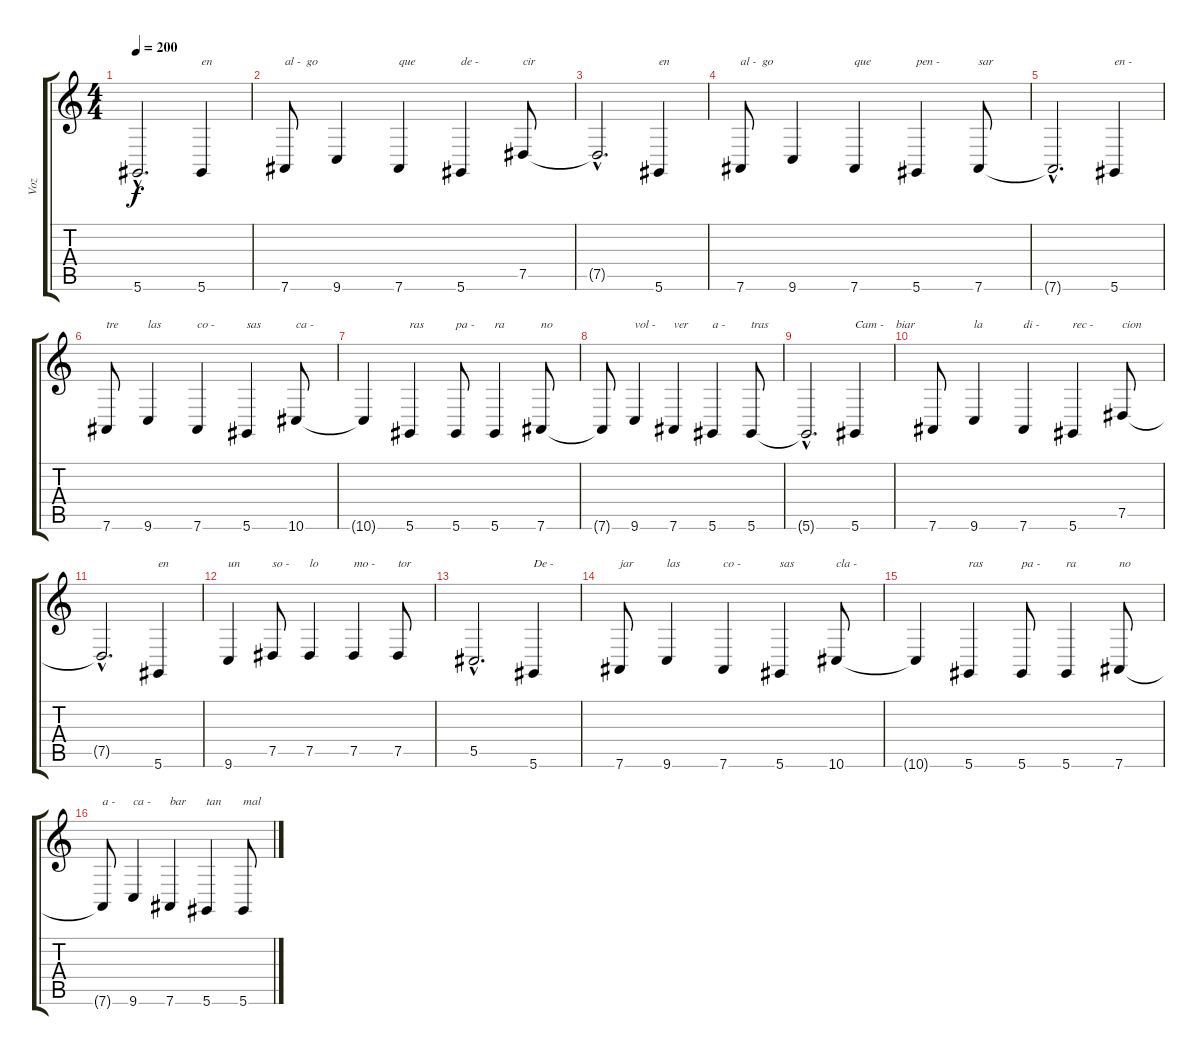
\track ("Voz" "Voz") {instrument oboe}
\staff {score tabs}
\tuning (Eb4 Bb3 Gb3 Db3 Ab2 Eb2) {hide}
\ts (4 4)
\tempo 200
\clef g2
\ks c
5.6{hac t}.2{d dy f} 5.6.4{txt "en"} |
7.6.8{txt "al -  go"} 9.6.4 7.6.4{txt "que"} 5.6.4{txt "de -"} 7.5.8{txt "cir"} |
7.5{hac t}.2{d} 5.6.4{txt "en"} |
7.6.8{txt "al -  go"} 9.6.4 7.6.4{txt "que"} 5.6.4{txt "pen -"} 7.6.8{txt "sar"} |
7.6{hac t}.2{d} 5.6.4{txt "en -"} |
7.6.8{txt "tre"} 9.6.4{txt "las"} 7.6.4{txt "co -"} 5.6.4{txt "sas"} 10.6.8{txt "ca -"} |
10.6{t}.4 5.6.4{txt "ras"} 5.6.8{txt "pa -"} 5.6.4{txt "ra"} 7.6.8{txt "no"} |
7.6{t}.8 9.6.4{txt "vol -"} 7.6.4{txt "ver"} 5.6.4{txt "a -"} 5.6.8{txt "tras"} |
5.6{hac t}.2{d} 5.6.4{txt "Cam -    biar"} |
7.6.8 9.6.4{txt "la"} 7.6.4{txt "di -"} 5.6.4{txt "rec -"} 7.5.8{txt "cion"} |
7.5{hac t}.2{d} 5.6.4{txt "en"} |
9.6.4{txt "un"} 7.5.8{txt "so -"} 7.5.4{txt "lo"} 7.5.4{txt "mo -"} 7.5.8{txt "tor"} |
5.5{hac}.2{d} 5.6.4{txt "De -"} |
7.6.8{txt "jar"} 9.6.4{txt "las"} 7.6.4{txt "co -"} 5.6.4{txt "sas"} 10.6.8{txt "cla -"} |
10.6{t}.4 5.6.4{txt "ras"} 5.6.8{txt "pa -"} 5.6.4{txt "ra"} 7.6.8{txt "no"} |
7.6{t}.8{txt "a -"} 9.6.4{txt "ca -"} 7.6.4{txt "bar"} 5.6.4{txt "tan"} 5.6.8{txt "mal"}
